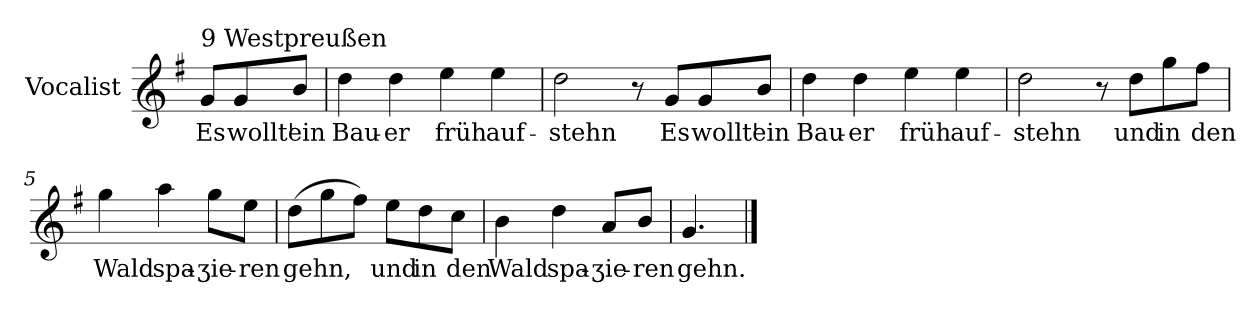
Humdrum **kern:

**kern	**text
*part1	*part1
*staff1	*staff1
*I"Vocalist	*
*k[f#]	*
*G:	*
=	=
!LO:TX:a:t=9 Westpreußen	!
8gL	Es
8g	wollt'
8bJ	ein
=1	=1
4dd	Bau-
4dd	-er
4ee	früh
4ee	auf-
=2	=2
2dd	-stehn
8r	.
8gL	Es
8g	wollt'
8bJ	ein
=3	=3
4dd	Bau-
4dd	-er
4ee	früh
4ee	auf-
=4	=4
2dd	-stehn
8r	.
8ddL	und
8gg	in
8ff#J	den
=5	=5
4gg	Wald
4aa	spa-
8ggL	-ʒie-
8eeJ	-ren
=6	=6
(8ddL	gehn,
8gg	.
8ff#J)	.
8eeL	und
8dd	in
8ccJ	den
=7	=7
4b	Wald
4dd	spa-
8aL	-ʒie-
8bJ	-ren
=8	=8
4.g	gehn.
==	==
*-	*-
